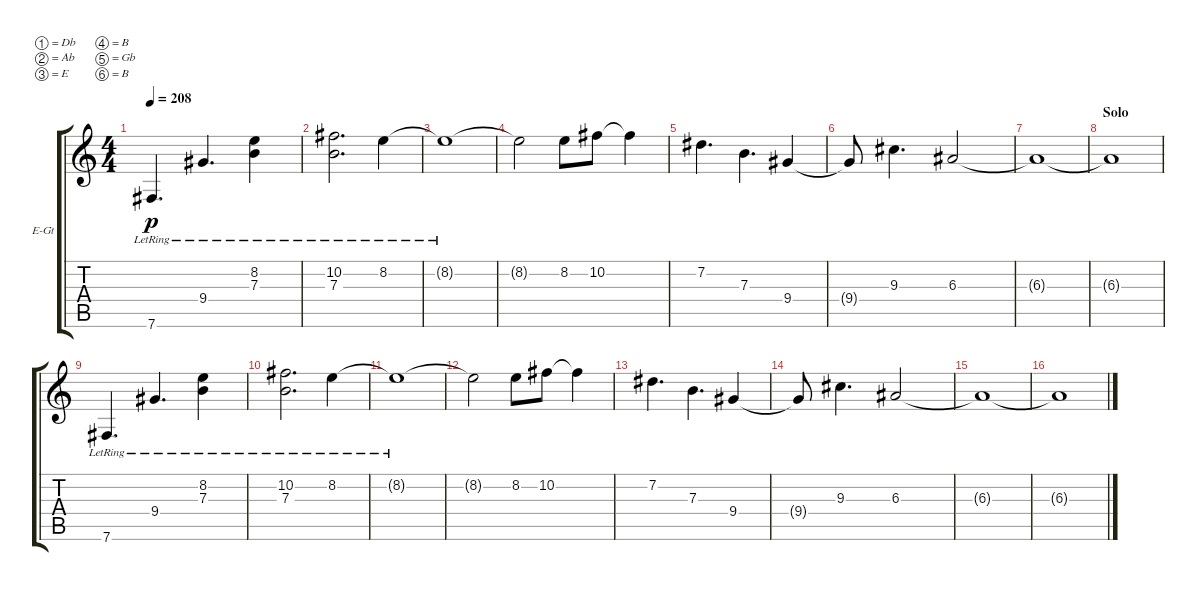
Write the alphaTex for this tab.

\bracketExtendMode groupsimilarinstruments
\firstSystemTrackNameOrientation horizontal
\otherSystemsTrackNameOrientation horizontal
\track ("Clean Electric Guitar 1" "E-Gt") {instrument electricguitarclean}
\staff {score tabs}
\tuning (Db4 Ab3 E3 B2 Gb2 B1)
\ts (4 4)
\tempo 208
\clef g2
\ks c
7.6{lr}.4{d dy p} 9.4{lr}.4{d} (7.3{lr} 8.2{lr}).4 |
(7.3{lr} 10.2{lr}).2{d} 8.2{lr}.4 |
8.2{lr t}.1 |
8.2{t}.2 8.2.8 10.2.8 10.2{t}.4 |
7.2.4{d} 7.3.4{d} 9.4.4 |
9.4{t}.8 9.3.4{d} 6.3.2 |
6.3{t}.1 |
\section ("" "Solo")
6.3{t}.1 |
7.6{lr}.4{d} 9.4{lr}.4{d} (7.3{lr} 8.2{lr}).4 |
(7.3{lr} 10.2{lr}).2{d} 8.2{lr}.4 |
8.2{lr t}.1 |
8.2{t}.2 8.2.8 10.2.8 10.2{t}.4 |
7.2.4{d} 7.3.4{d} 9.4.4 |
9.4{t}.8 9.3.4{d} 6.3.2 |
6.3{t}.1 |
6.3{t}.1
